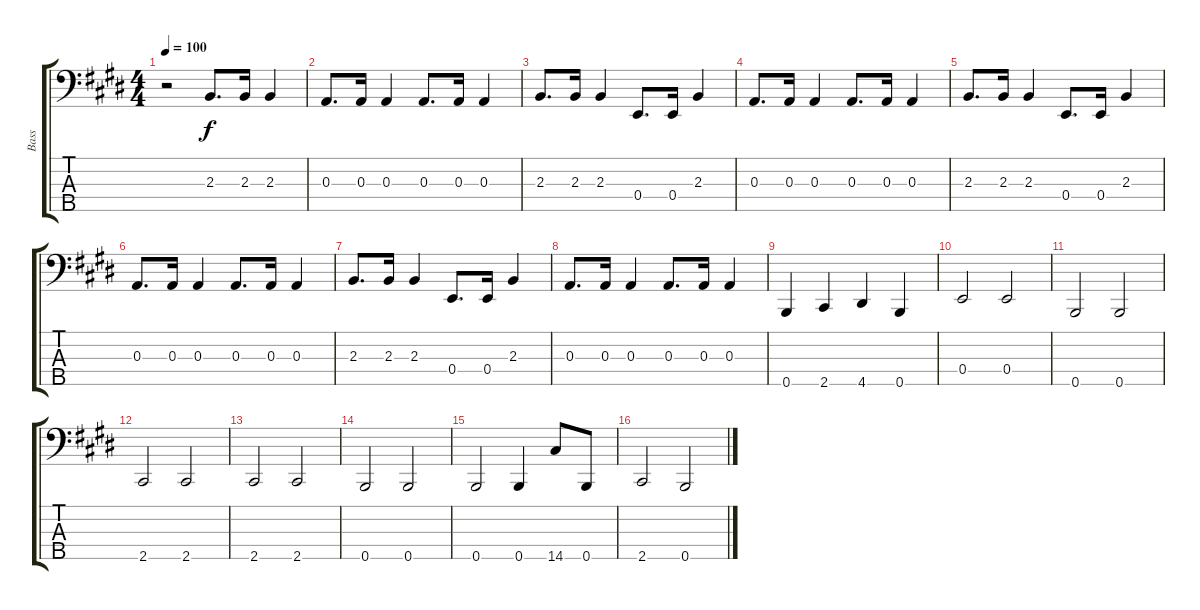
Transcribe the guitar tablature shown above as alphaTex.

\track ("Bass" "Bass") {instrument electricbassfinger}
\staff {score tabs}
\tuning (G2 D2 A1 E1 B0) {hide}
\ts (4 4)
\tempo 100
\clef f4
\ks e
r.2{dy f} 2.3.8{d} 2.3.16 2.3.4 |
0.3.8{d} 0.3.16 0.3.4 0.3.8{d} 0.3.16 0.3.4 |
2.3.8{d} 2.3.16 2.3.4 0.4.8{d} 0.4.16 2.3.4 |
0.3.8{d} 0.3.16 0.3.4 0.3.8{d} 0.3.16 0.3.4 |
2.3.8{d} 2.3.16 2.3.4 0.4.8{d} 0.4.16 2.3.4 |
0.3.8{d} 0.3.16 0.3.4 0.3.8{d} 0.3.16 0.3.4 |
2.3.8{d} 2.3.16 2.3.4 0.4.8{d} 0.4.16 2.3.4 |
0.3.8{d} 0.3.16 0.3.4 0.3.8{d} 0.3.16 0.3.4 |
0.5.4 2.5.4 4.5.4 0.5.4 |
0.4.2 0.4.2 |
0.5.2 0.5.2 |
2.5.2 2.5.2 |
2.5.2 2.5.2 |
0.5.2 0.5.2 |
0.5.2 0.5.4 14.5.8 0.5.8 |
2.5.2 0.5.2
